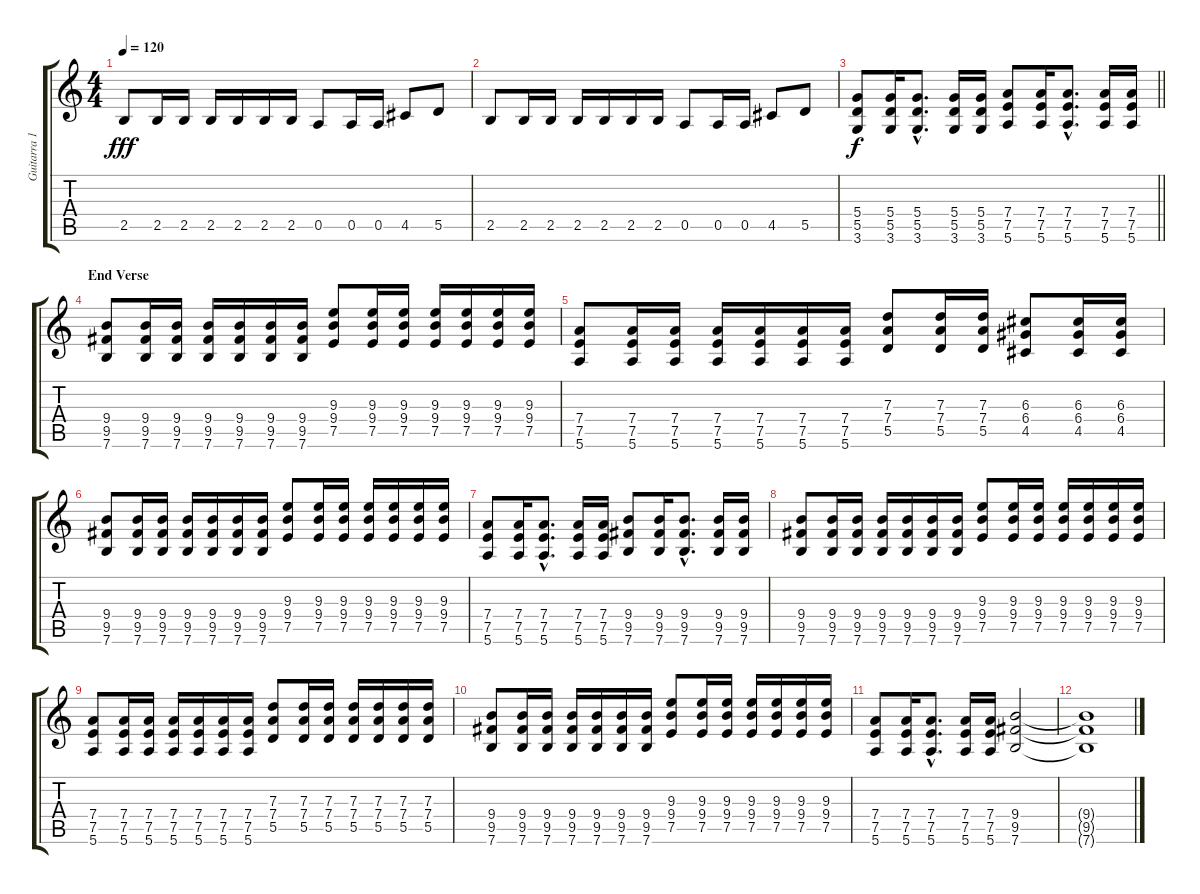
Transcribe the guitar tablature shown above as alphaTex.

\track ("Guitarra 1 - Mathias" "Guitarra 1") {instrument distortionguitar}
\staff {score tabs}
\tuning (E4 B3 G3 D3 A2 E2) {hide}
\ts (4 4)
\tempo 120
\clef g2
\ks c
2.5.8{dy fff} 2.5.16 2.5.16 2.5.16 2.5.16 2.5.16 2.5.16 0.5.8 0.5.16 0.5.16 4.5.8 5.5.8 |
2.5.8 2.5.16 2.5.16 2.5.16 2.5.16 2.5.16 2.5.16 0.5.8 0.5.16 0.5.16 4.5.8 5.5.8 |
\barLineRight lightlight
(5.4 5.5 3.6).8{dy f} (5.4 5.5 3.6).16 (5.4{hac} 5.5{hac} 3.6{hac}).8{d} (5.4 5.5 3.6).16 (5.4 5.5 3.6).16 (7.4 7.5 5.6).8 (7.4 7.5 5.6).16 (7.4{hac} 7.5{hac} 5.6{hac}).8{d} (7.4 7.5 5.6).16 (7.4 7.5 5.6).16 |
\section ("" "End Verse")
(9.4 9.5 7.6).8 (9.4 9.5 7.6).16 (9.4 9.5 7.6).16 (9.4 9.5 7.6).16 (9.4 9.5 7.6).16 (9.4 9.5 7.6).16 (9.4 9.5 7.6).16 (9.3 9.4 7.5).8 (9.3 9.4 7.5).16 (9.3 9.4 7.5).16 (9.3 9.4 7.5).16 (9.3 9.4 7.5).16 (9.3 9.4 7.5).16 (9.3 9.4 7.5).16 |
(7.4 7.5 5.6).8 (7.4 7.5 5.6).16 (7.4 7.5 5.6).16 (7.4 7.5 5.6).16 (7.4 7.5 5.6).16 (7.4 7.5 5.6).16 (7.4 7.5 5.6).16 (7.3 7.4 5.5).8 (7.3 7.4 5.5).16 (7.3 7.4 5.5).16 (6.3 6.4 4.5).8 (6.3 6.4 4.5).16 (6.3 6.4 4.5).16 |
(9.4 9.5 7.6).8 (9.4 9.5 7.6).16 (9.4 9.5 7.6).16 (9.4 9.5 7.6).16 (9.4 9.5 7.6).16 (9.4 9.5 7.6).16 (9.4 9.5 7.6).16 (9.3 9.4 7.5).8 (9.3 9.4 7.5).16 (9.3 9.4 7.5).16 (9.3 9.4 7.5).16 (9.3 9.4 7.5).16 (9.3 9.4 7.5).16 (9.3 9.4 7.5).16 |
(7.4 7.5 5.6).8 (7.4 7.5 5.6).16 (7.4{hac} 7.5{hac} 5.6{hac}).8{d} (7.4 7.5 5.6).16 (7.4 7.5 5.6).16 (9.4 9.5 7.6).8 (9.4 9.5 7.6).16 (9.4{hac} 9.5{hac} 7.6{hac}).8{d} (9.4 9.5 7.6).16 (9.4 9.5 7.6).16 |
(9.4 9.5 7.6).8 (9.4 9.5 7.6).16 (9.4 9.5 7.6).16 (9.4 9.5 7.6).16 (9.4 9.5 7.6).16 (9.4 9.5 7.6).16 (9.4 9.5 7.6).16 (9.3 9.4 7.5).8 (9.3 9.4 7.5).16 (9.3 9.4 7.5).16 (9.3 9.4 7.5).16 (9.3 9.4 7.5).16 (9.3 9.4 7.5).16 (9.3 9.4 7.5).16 |
(7.4 7.5 5.6).8 (7.4 7.5 5.6).16 (7.4 7.5 5.6).16 (7.4 7.5 5.6).16 (7.4 7.5 5.6).16 (7.4 7.5 5.6).16 (7.4 7.5 5.6).16 (7.3 7.4 5.5).8 (7.3 7.4 5.5).16 (7.3 7.4 5.5).16 (7.3 7.4 5.5).16 (7.3 7.4 5.5).16 (7.3 7.4 5.5).16 (7.3 7.4 5.5).16 |
(9.4 9.5 7.6).8 (9.4 9.5 7.6).16 (9.4 9.5 7.6).16 (9.4 9.5 7.6).16 (9.4 9.5 7.6).16 (9.4 9.5 7.6).16 (9.4 9.5 7.6).16 (9.3 9.4 7.5).8 (9.3 9.4 7.5).16 (9.3 9.4 7.5).16 (9.3 9.4 7.5).16 (9.3 9.4 7.5).16 (9.3 9.4 7.5).16 (9.3 9.4 7.5).16 |
(7.4 7.5 5.6).8 (7.4 7.5 5.6).16 (7.4{hac} 7.5{hac} 5.6{hac}).8{d} (7.4 7.5 5.6).16 (7.4 7.5 5.6).16 (9.4 9.5 7.6).2 |
(9.4{t} 9.5{t} 7.6{t}).1
